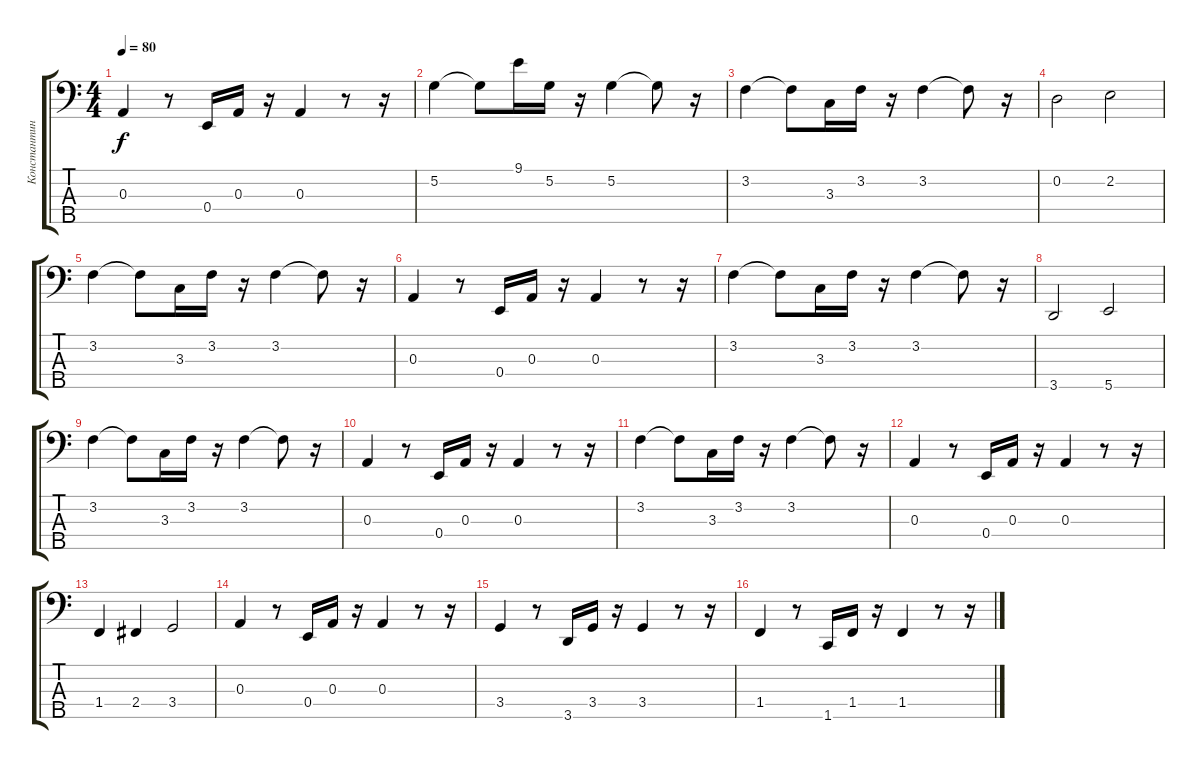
\track ("Константин Бекрев" "Константин") {instrument electricbassfinger}
\staff {score tabs}
\tuning (G2 D2 A1 E1 B0) {hide}
\ts (4 4)
\tempo 80
\clef f4
\ks c
0.3.4{dy f} r.8 0.4.16 0.3.16 r.16 0.3.4 r.8 r.16 |
5.2.4 5.2{t}.8 9.1.16 5.2.16 r.16 5.2.4 5.2{t}.8 r.16 |
3.2.4 3.2{t}.8 3.3.16 3.2.16 r.16 3.2.4 3.2{t}.8 r.16 |
0.2.2 2.2.2 |
3.2.4 3.2{t}.8 3.3.16 3.2.16 r.16 3.2.4 3.2{t}.8 r.16 |
0.3.4 r.8 0.4.16 0.3.16 r.16 0.3.4 r.8 r.16 |
3.2.4 3.2{t}.8 3.3.16 3.2.16 r.16 3.2.4 3.2{t}.8 r.16 |
3.5.2 5.5.2 |
3.2.4 3.2{t}.8 3.3.16 3.2.16 r.16 3.2.4 3.2{t}.8 r.16 |
0.3.4 r.8 0.4.16 0.3.16 r.16 0.3.4 r.8 r.16 |
3.2.4 3.2{t}.8 3.3.16 3.2.16 r.16 3.2.4 3.2{t}.8 r.16 |
0.3.4 r.8 0.4.16 0.3.16 r.16 0.3.4 r.8 r.16 |
1.4.4 2.4.4 3.4.2 |
0.3.4 r.8 0.4.16 0.3.16 r.16 0.3.4 r.8 r.16 |
3.4.4 r.8 3.5.16 3.4.16 r.16 3.4.4 r.8 r.16 |
1.4.4 r.8 1.5.16 1.4.16 r.16 1.4.4 r.8 r.16
